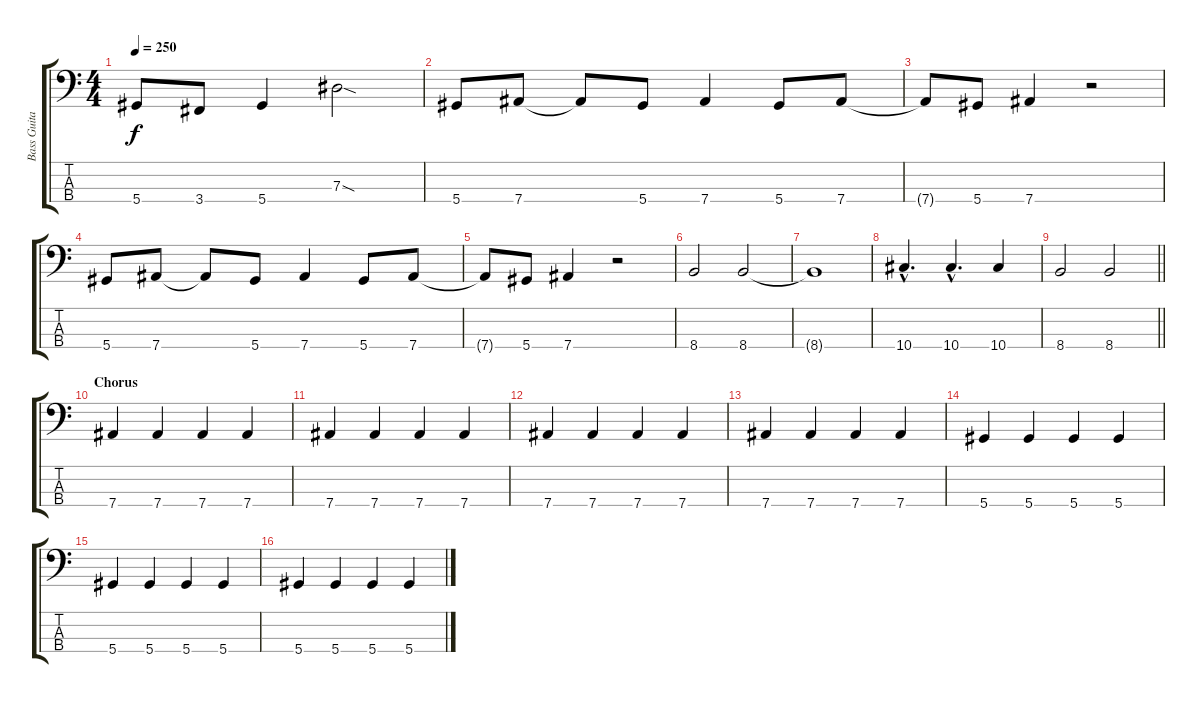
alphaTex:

\track ("Bass Guitar" "Bass Guita") {instrument electricbassfinger}
\staff {score tabs}
\tuning (Gb2 Db2 Ab1 Eb1) {hide}
\ts (4 4)
\tempo 250
\clef f4
\ks c
5.4{t}.8{dy f} 3.4.8 5.4.4 7.3{sod}.2 |
5.4.8 7.4.8 7.4{t}.8 5.4.8 7.4.4 5.4.8 7.4.8 |
7.4{t}.8 5.4.8 7.4.4 r.2 |
5.4.8 7.4.8 7.4{t}.8 5.4.8 7.4.4 5.4.8 7.4.8 |
7.4{t}.8 5.4.8 7.4.4 r.2 |
8.4.2 8.4.2 |
8.4{t}.1 |
10.4{hac}.4{d} 10.4{hac}.4{d} 10.4.4 |
\barLineRight lightlight
8.4.2 8.4.2 |
\section ("" "Chorus")
7.4.4 7.4.4 7.4.4 7.4.4 |
7.4.4 7.4.4 7.4.4 7.4.4 |
7.4.4 7.4.4 7.4.4 7.4.4 |
7.4.4 7.4.4 7.4.4 7.4.4 |
5.4.4 5.4.4 5.4.4 5.4.4 |
5.4.4 5.4.4 5.4.4 5.4.4 |
5.4.4 5.4.4 5.4.4 5.4.4
